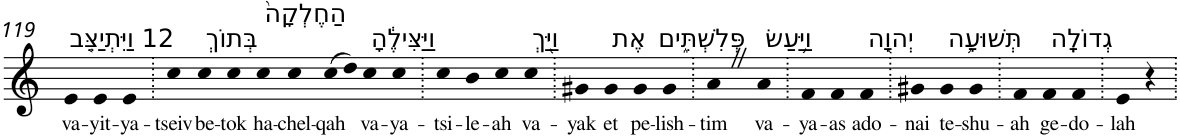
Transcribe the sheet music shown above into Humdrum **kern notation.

**kern	**text
*part1	*part1
*staff1	*staff1
*I"Piano	*
*I'Pno	*
!!LO:PB:g=z
*clefG2	*
*k[]	*
=119	=119
!LO:TX:a:t=12 וַיִּתְיַצֵּ֤ב	!
!	!LO:LY:b
4e	va-
!	!LO:LY:b
4e	-yit-
!	!LO:LY:b
4e	-ya-
=120.	=120.
!	!LO:LY:b
4cc	-tseiv
!LO:TX:a:t=בְּתוֹךְ	!
!	!LO:LY:b
4cc	be-
!	!LO:LY:b
4cc	-tok
!LO:TX:a:t=הַחֶלְקָה֙	!
!	!LO:LY:b
4cc	ha-
!	!LO:LY:b
4cc	-chel-
!	!LO:LY:b
(>8cc	-qah
8dd)	.
!LO:TX:a:t=וַיַּצִּילֶ֔הָ	!
!	!LO:LY:b
4cc	va-
!	!LO:LY:b
4cc	-ya-
=121.	=121.
!	!LO:LY:b
4cc	-tsi-
!	!LO:LY:b
4b	-le-
!	!LO:LY:b
4cc	-ah
!LO:TX:a:t=וַיַּ֖ךְ	!
!	!LO:LY:b
4cc	va-
=122.	=122.
!	!LO:LY:b
4g#X	-yak
!LO:TX:a:t=אֶת	!
!	!LO:LY:b
4g#	et
!LO:TX:a:t=פְּלִשְׁתִּ֑ים	!
!	!LO:LY:b
4g#	pe-
!	!LO:LY:b
4g#	-lish-
=123.	=123.
!	!LO:LY:b
4aZ	-tim
!LO:TX:a:t=וַיַּ֥עַשׂ	!
!	!LO:LY:b
4a	va-
=124.	=124.
!	!LO:LY:b
4f	-ya-
!	!LO:LY:b
4f	-as
!LO:TX:a:t=יְהוָ֖ה	!
!	!LO:LY:b
4f	ado-
=125.	=125.
!	!LO:LY:b
4g#X	-nai
!LO:TX:a:t=תְּשׁוּעָ֥ה	!
!	!LO:LY:b
4g#	te-
!	!LO:LY:b
4g#	-shu-
=126.	=126.
!	!LO:LY:b
4f	-ah
!LO:TX:a:t=גְדוֹלָֽה	!
!	!LO:LY:b
4f	ge-
!	!LO:LY:b
4f	-do-
=127.	=127.
!	!LO:LY:b
4e	-lah
4r	.
=.	=.
*-	*-
